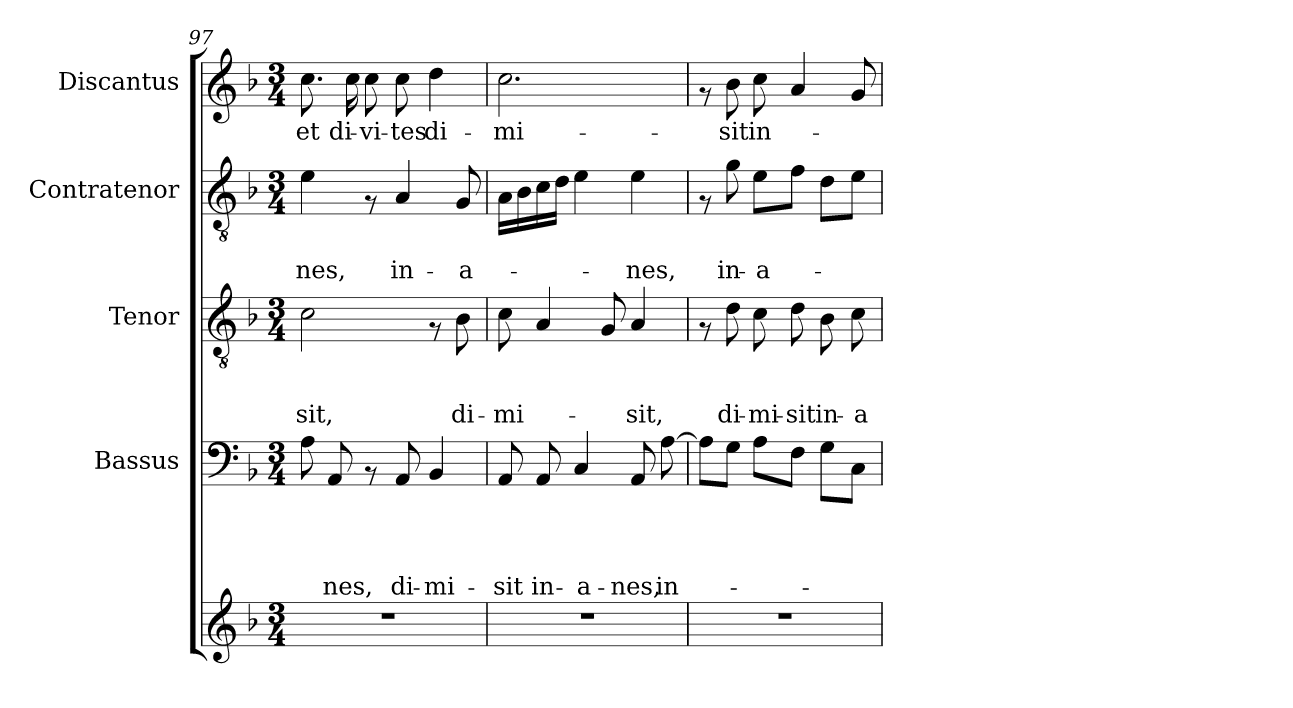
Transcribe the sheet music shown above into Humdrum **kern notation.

**kern	**kern	**text	**text	**text	**text	**kern	**text	**text	**text	**kern	**text	**text	**kern	**text
*part5	*part4	*part4	*part4	*part4	*part4	*part3	*part3	*part3	*part3	*part2	*part2	*part2	*part1	*part1
*staff5	*staff4	*staff4	*staff4	*staff4	*staff4	*staff3	*staff3	*staff3	*staff3	*staff2	*staff2	*staff2	*staff1	*staff1
*	*I"Bassus	*	*	*	*	*I"Tenor	*	*	*	*I"Contratenor	*	*	*I"Discantus	*
*clefG2	*clefF4	*	*	*	*	*clefGv2	*	*	*	*clefGv2	*	*	*clefG2	*
*k[b-]	*k[b-]	*	*	*	*	*k[b-]	*	*	*	*k[b-]	*	*	*k[b-]	*
*F:	*F:	*	*	*	*	*F:	*	*	*	*F:	*	*	*F:	*
*M3/4	*M3/4	*	*	*	*	*M3/4	*	*	*	*M3/4	*	*	*M3/4	*
=97	=97	=97	=97	=97	=97	=97	=97	=97	=97	=97	=97	=97	=97	=97
!	!	!	!	!	!	!	!	!	!LO:LY:b:rj	!	!	!LO:LY:b	!	!LO:LY:b
2.r	8A\	.	.	.	.	2c\	.	.	-sit,	4e\	.	-nes,	8.cc\	et
!	!	!	!	!	!LO:LY:b	!	!	!	!	!	!	!	!	!
.	8AA/	.	.	.	-nes,	.	.	.	.	.	.	.	.	.
!	!	!	!	!	!	!	!	!	!	!	!	!	!	!LO:LY:b
.	.	.	.	.	.	.	.	.	.	.	.	.	16cc\	di-
!	!	!	!	!	!	!	!	!	!	!	!	!	!	!LO:LY:b
.	8rAA	.	.	.	.	.	.	.	.	8rF	.	.	8cc\	-vi-
!	!	!	!	!	!LO:LY:b	!	!	!	!	!	!	!LO:LY:b	!	!LO:LY:b
.	8AA/	.	.	.	di-	.	.	.	.	4A/	.	in-	8cc\	-tes
!	!	!	!	!	!LO:LY:b	!	!	!	!	!	!	!	!	!LO:LY:b
.	4BB-/	.	.	.	-mi-	8rF	.	.	.	.	.	.	4dd\	di-
!	!	!	!	!	!	!	!	!	!LO:LY:b:rj	!	!	!LO:LY:b	!	!
.	.	.	.	.	.	8B-\	.	.	di-	8G/	.	-a-	.	.
=98	=98	=98	=98	=98	=98	=98	=98	=98	=98	=98	=98	=98	=98	=98
!	!	!	!	!	!LO:LY:b	!	!	!	!LO:LY:b:rj	!	!	!	!	!LO:LY:b
2.r	8AA/	.	.	.	-sit	8c\	.	.	-mi-	16A\LL	.	.	2.cc\	-mi-
.	.	.	.	.	.	.	.	.	.	16B-\	.	.	.	.
!	!	!	!	!	!LO:LY:b	!	!	!	!	!	!	!	!	!
.	8AA/	.	.	.	in-	4A/	.	.	.	16c\	.	.	.	.
.	.	.	.	.	.	.	.	.	.	16d\JJ	.	.	.	.
!	!	!	!	!	!LO:LY:b	!	!	!	!	!	!	!	!	!
.	4C/	.	.	.	-a-	.	.	.	.	4e\	.	.	.	.
.	.	.	.	.	.	8G/	.	.	.	.	.	.	.	.
!	!	!	!	!	!LO:LY:b	!	!	!	!LO:LY:b:rj	!	!	!LO:LY:b	!	!
.	8AA/	.	.	.	-nes,	4A/	.	.	-sit,	4e\	.	-nes,	.	.
!	!	!	!	!	!LO:LY:b	!	!	!	!	!	!	!	!	!
.	[>8A\	.	.	.	in-	.	.	.	.	.	.	.	.	.
=99	=99	=99	=99	=99	=99	=99	=99	=99	=99	=99	=99	=99	=99	=99
2.r	8A\L]	.	.	.	.	8rF	.	.	.	8rF	.	.	8rf	.
!	!	!	!	!	!	!	!	!	!LO:LY:b:rj	!	!	!LO:LY:b	!	!LO:LY:b
.	8G\J	.	.	.	.	8d\	.	.	di-	8g\	.	in-	8b-\	-sit
!	!	!	!	!	!	!	!	!	!LO:LY:b:rj	!	!	!LO:LY:b	!	!LO:LY:b
.	8A\L	.	.	.	.	8c\	.	.	-mi-	8e\L	.	-a-	8cc\	in-
!	!	!	!	!	!	!	!	!	!LO:LY:b:rj	!	!	!	!	!
.	8F\J	.	.	.	.	8d\	.	.	-sit	8f\J	.	.	4a/	.
!	!	!	!	!	!	!	!	!	!LO:LY:b:rj	!	!	!	!	!
.	8G\L	.	.	.	.	8B-\	.	.	in-	8d\L	.	.	.	.
!	!	!	!	!	!	!	!	!	!LO:LY:b:rj	!	!	!	!	!
.	8C\J	.	.	.	.	8c\	.	.	-a-	8e\J	.	.	8g/	.
=	=	=	=	=	=	=	=	=	=	=	=	=	=	=
*-	*-	*-	*-	*-	*-	*-	*-	*-	*-	*-	*-	*-	*-	*-
